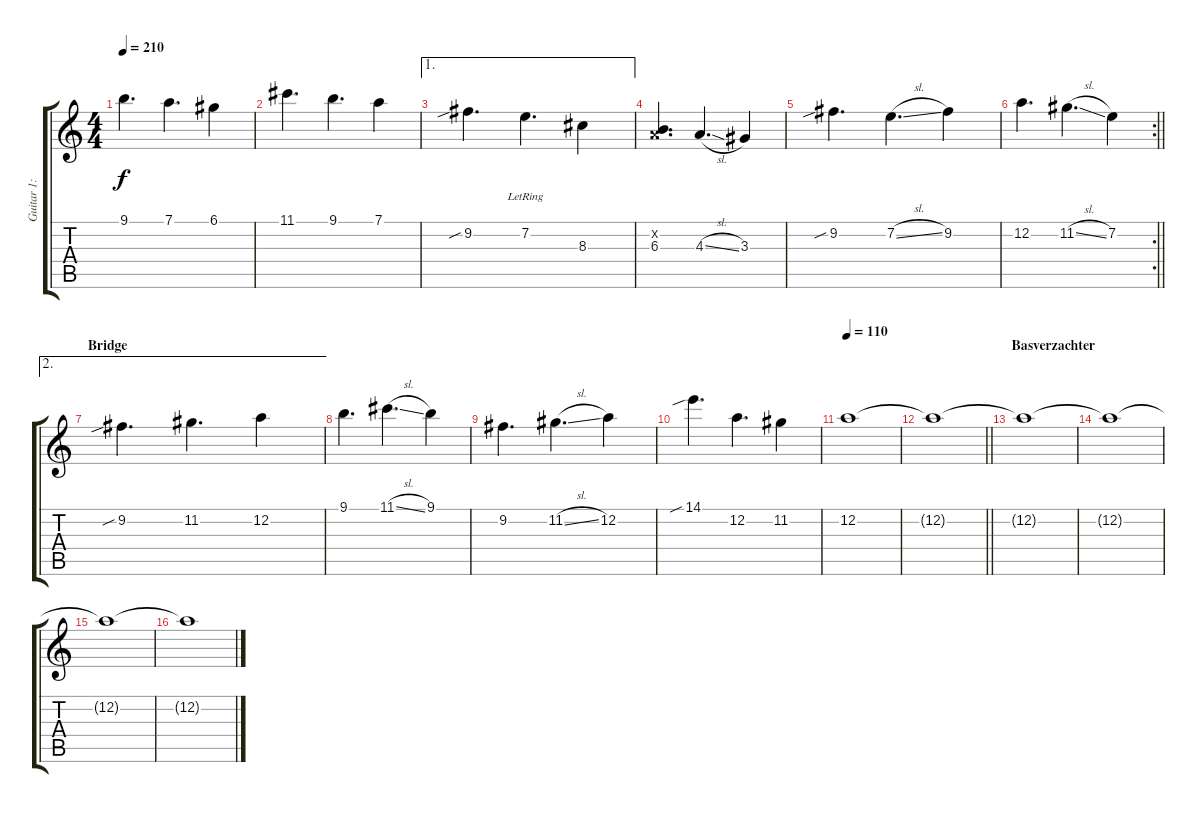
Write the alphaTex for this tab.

\track ("Guitar 1: Johan" "Guitar 1: ") {instrument overdrivenguitar}
\staff {score tabs}
\tuning (D4 A3 F3 C3 G2 C2) {hide}
\ts (4 4)
\tempo 210
\clef g2
\ks c
9.1.4{d dy f} 7.1.4{d} 6.1.4 |
11.1.4{d} 9.1.4{d} 7.1.4 |
\ae 1
9.2{sib}.4{d} 7.2{lr}.4{d} 8.3.4 |
(0.2{x} 6.3).4{d} 4.3{sl}.4{d} 3.3.4 |
9.2{sib}.4{d} 7.2{sl}.4{d} 9.2.4 |
\rc 2
\barLineRight lightlight
12.2.4{d} 11.2{sl}.4{d} 7.2.4 |
\ae 2
\section ("" "Bridge")
9.2{sib}.4{d} 11.2.4{d} 12.2.4 |
9.1.4{d} 11.1{sl}.4{d} 9.1.4 |
9.2.4{d} 11.2{sl}.4{d} 12.2.4 |
14.1{sib}.4{d} 12.2.4{d} 11.2.4 |
\tempo 110
12.2.1 |
\barLineRight lightlight
12.2{t}.1{volume 0} |
\section ("" "Basverzachter")
12.2{t}.1 |
12.2{t}.1 |
12.2{t}.1 |
12.2{t}.1
